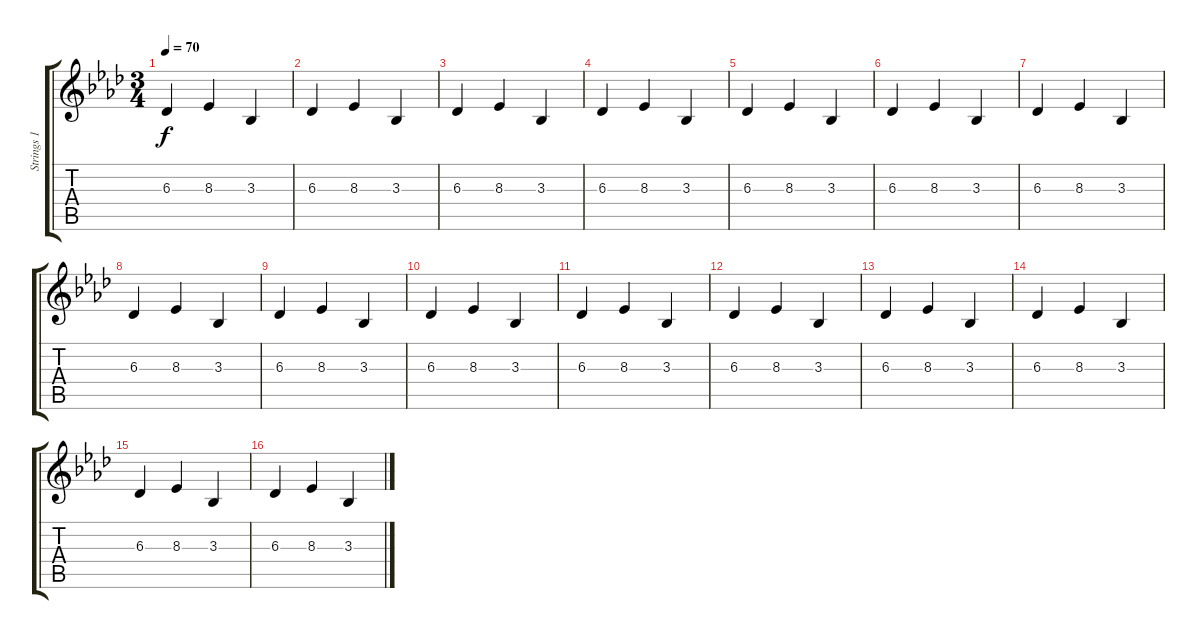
\track ("Strings 1" "Strings 1") {instrument synthstrings1}
\staff {score tabs}
\tuning (E4 B3 G3 D3 A2 E2) {hide}
\ts (3 4)
\tempo 70
\tempo 80
\tempo 70
\clef g2
\ks ab
6.3.4{dy f instrument synthstrings1} 8.3.4 3.3.4 |
6.3.4 8.3.4 3.3.4 |
6.3.4 8.3.4 3.3.4 |
6.3.4 8.3.4 3.3.4 |
6.3.4 8.3.4 3.3.4 |
6.3.4 8.3.4 3.3.4 |
6.3.4 8.3.4 3.3.4 |
6.3.4 8.3.4 3.3.4 |
6.3.4 8.3.4 3.3.4 |
6.3.4 8.3.4 3.3.4 |
6.3.4 8.3.4 3.3.4 |
6.3.4 8.3.4 3.3.4 |
6.3.4 8.3.4 3.3.4 |
6.3.4 8.3.4 3.3.4 |
6.3.4 8.3.4 3.3.4 |
6.3.4 8.3.4 3.3.4
